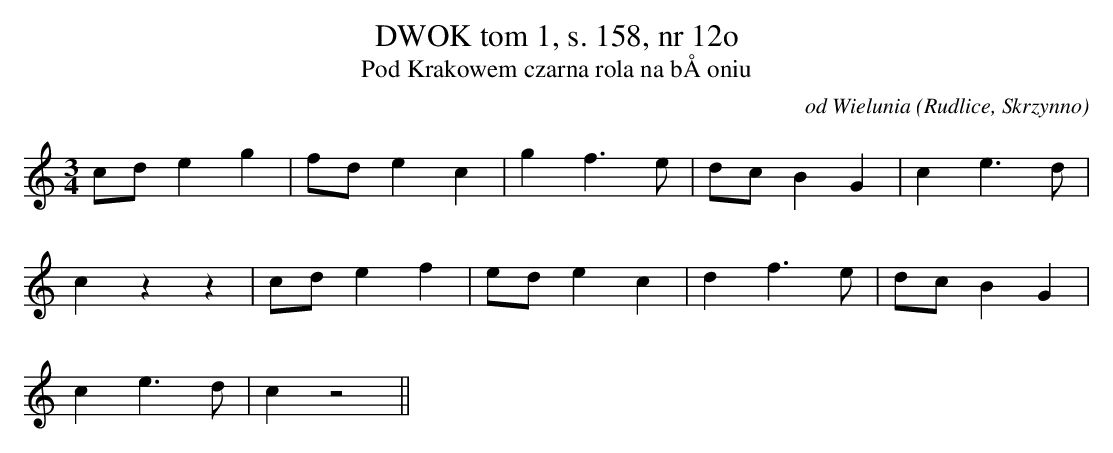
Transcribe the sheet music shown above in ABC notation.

X:1
T:DWOK tom 1, s. 158, nr 12o
T:Pod Krakowem czarna rola na bÅoniu
O:od Wielunia (Rudlice, Skrzynno)
M:3/4
L:1/8
K:C
cde2g2 | fde2c2 | g2f3e | dcB2G2 | c2e3d |
 c2z2z2 |cde2f2 | ede2c2 | d2f3e | dcB2G2 |
 c2e3d | c2z4||
